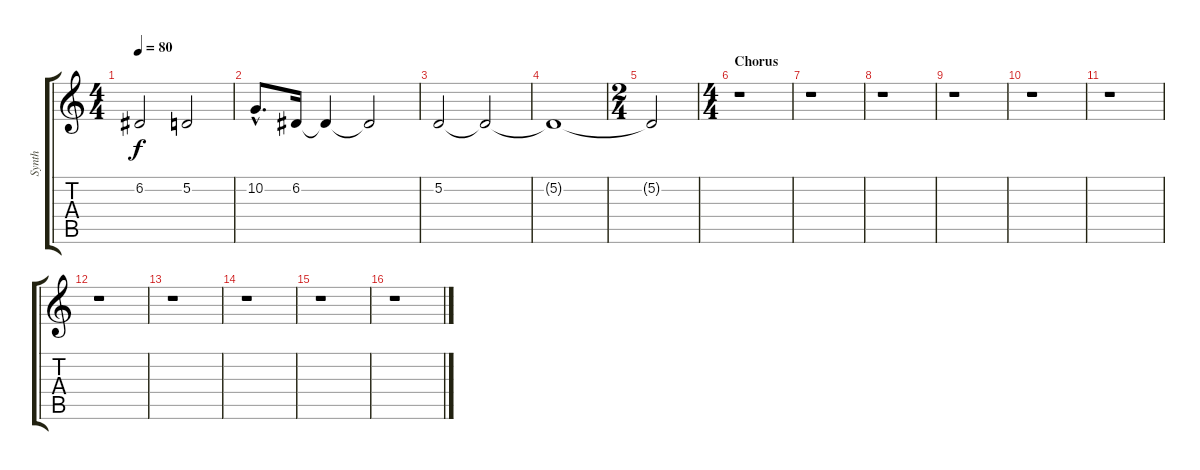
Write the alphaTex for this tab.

\track ("Synth" "Synth") {instrument stringensemble1}
\staff {score tabs}
\tuning (D4 A3 F3 C3 G2 D2) {hide}
\ts (4 4)
\tempo 80
\clef g2
\ks c
6.2{t}.2{dy f} 5.2.2 |
10.2{hac}.8{d} 6.2.16 6.2{t}.4 6.2{t}.2 |
5.2.2 5.2{t}.2 |
5.2{t}.1 |
\ts (2 4)
5.2{t}.2 |
\ts (4 4)
\section ("" "Chorus")
r.1 |
r.1 |
r.1 |
r.1 |
r.1 |
r.1 |
r.1 |
r.1 |
r.1 |
r.1 |
r.1
